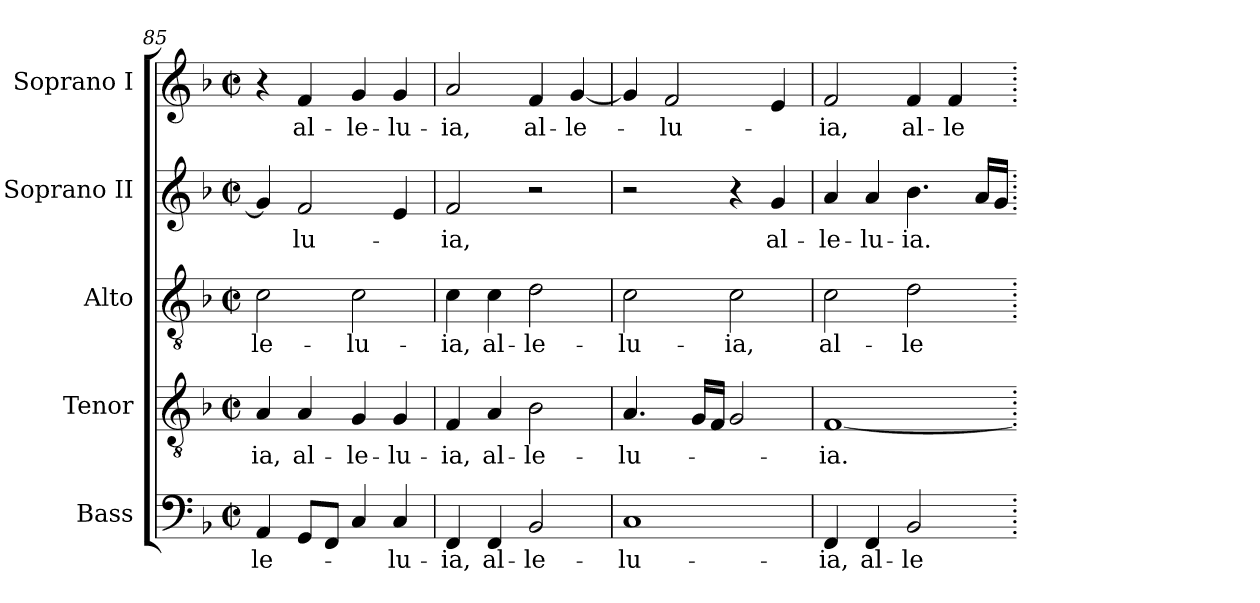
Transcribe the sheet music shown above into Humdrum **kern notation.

**kern	**text	**kern	**text	**kern	**text	**kern	**text	**kern	**text
*part5	*part5	*part4	*part4	*part3	*part3	*part2	*part2	*part1	*part1
*staff5	*staff5	*staff4	*staff4	*staff3	*staff3	*staff2	*staff2	*staff1	*staff1
*I"Bass	*	*I"Tenor	*	*I"Alto	*	*I"Soprano II	*	*I"Soprano I	*
*I'B	*	*I'T	*	*I'A	*	*I'S 2	*	*I'S 1	*
*clefF4	*	*clefGv2	*	*clefGv2	*	*clefG2	*	*clefG2	*
*ITrd7c12	*	*ITrd7c12	*	*	*	*	*	*	*
*k[b-]	*	*k[b-]	*	*k[b-]	*	*k[b-]	*	*k[b-]	*
*F:	*	*F:	*	*F:	*	*F:	*	*F:	*
*M2/2	*	*M2/2	*	*M2/2	*	*M2/2	*	*M2/2	*
*met(c|)	*	*met(c|)	*	*met(c|)	*	*met(c|)	*	*met(c|)	*
=85	=85	=85	=85	=85	=85	=85	=85	=85	=85
!	!LO:LY:b:color=#000000	!	!	!	!	!	!	!	!
!	!	!	!LO:LY:b:color=#000000	!	!	!	!	!	!
!	!	!	!	!	!LO:LY:b:color=#000000	!	!	!	!
4AAAi/	-le-	4AAi/	-ia,	2ci\	-le-	4gi/]	.	4r	.
!	!	!	!LO:LY:b:color=#000000	!	!	!	!	!	!
!	!	!	!	!	!	!	!LO:LY:b:color=#000000	!	!
!	!	!	!	!	!	!	!	!	!LO:LY:b:color=#000000
8GGGi/L	.	4AAi/	al-	.	.	2fi/	-lu-	4fi/	al-
8FFFi/J	.	.	.	.	.	.	.	.	.
!	!	!	!LO:LY:b:color=#000000	!	!	!	!	!	!
!	!	!	!	!	!LO:LY:b:color=#000000	!	!	!	!
!	!	!	!	!	!	!	!	!	!LO:LY:b:color=#000000
4CCi/	.	4GGi/	-le-	2ci\	-lu-	.	.	4gi/	-le-
!	!LO:LY:b:color=#000000	!	!	!	!	!	!	!	!
!	!	!	!LO:LY:b:color=#000000	!	!	!	!	!	!
!	!	!	!	!	!	!	!	!	!LO:LY:b:color=#000000
4CCi/	-lu-	4GGi/	-lu-	.	.	4ei/	.	4gi/	-lu-
!!LO:LB:g=z
=86	=86	=86	=86	=86	=86	=86	=86	=86	=86
!	!LO:LY:b:color=#000000	!	!	!	!	!	!	!	!
!	!	!	!LO:LY:b:color=#000000	!	!	!	!	!	!
!	!	!	!	!	!LO:LY:b:color=#000000	!	!	!	!
!	!	!	!	!	!	!	!LO:LY:b:color=#000000	!	!
!	!	!	!	!	!	!	!	!	!LO:LY:b:color=#000000
4FFFi/	-ia,	4FFi/	-ia,	4ci\	-ia,	2fi/	-ia,	2ai/	-ia,
!	!LO:LY:b:color=#000000	!	!	!	!	!	!	!	!
!	!	!	!LO:LY:b:color=#000000	!	!	!	!	!	!
!	!	!	!	!	!LO:LY:b:color=#000000	!	!	!	!
4FFFi/	al-	4AAi/	al-	4ci\	al-	.	.	.	.
!	!LO:LY:b:color=#000000	!	!	!	!	!	!	!	!
!	!	!	!LO:LY:b:color=#000000	!	!	!	!	!	!
!	!	!	!	!	!LO:LY:b:color=#000000	!	!	!	!
!	!	!	!	!	!	!	!	!	!LO:LY:b:color=#000000
2BBB-i/	-le-	2BB-i\	-le-	2di\	-le-	2r	.	4fi/	al-
!	!	!	!	!	!	!	!	!	!LO:LY:b:color=#000000
.	.	.	.	.	.	.	.	[<4gi/	-le-
=87	=87	=87	=87	=87	=87	=87	=87	=87	=87
!	!LO:LY:b:color=#000000	!	!	!	!	!	!	!	!
!	!	!	!LO:LY:b:color=#000000	!	!	!	!	!	!
!	!	!	!	!	!LO:LY:b:color=#000000	!	!	!	!
1CCi	-lu-	4.AAi/	-lu-	2ci\	-lu-	2r	.	4gi/]	.
!	!	!	!	!	!	!	!	!	!LO:LY:b:color=#000000
.	.	.	.	.	.	.	.	2fi/	-lu-
.	.	16GGi/LL	.	.	.	.	.	.	.
.	.	16FFi/JJ	.	.	.	.	.	.	.
!	!	!	!	!	!LO:LY:b:color=#000000	!	!	!	!
.	.	2GGi/	.	2ci\	-ia,	4r	.	.	.
!	!	!	!	!	!	!	!LO:LY:b:color=#000000	!	!
.	.	.	.	.	.	4gi/	al-	4ei/	.
=88	=88	=88	=88	=88	=88	=88	=88	=88	=88
!	!LO:LY:b:color=#000000	!	!	!	!	!	!	!	!
!	!	!	!LO:LY:b:color=#000000	!	!	!	!	!	!
!	!	!	!	!	!LO:LY:b:color=#000000	!	!	!	!
!	!	!	!	!	!	!	!LO:LY:b:color=#000000	!	!
!	!	!	!	!	!	!	!	!	!LO:LY:b:color=#000000
4FFFi/	-ia,	[<1FFi	-ia.	2ci\	al-	4ai/	-le-	2fi/	-ia,
!	!LO:LY:b:color=#000000	!	!	!	!	!	!	!	!
!	!	!	!	!	!	!	!LO:LY:b:color=#000000	!	!
4FFFi/	al-	.	.	.	.	4ai/	-lu-	.	.
!	!LO:LY:b:color=#000000	!	!	!	!	!	!	!	!
!	!	!	!	!	!LO:LY:b:color=#000000	!	!	!	!
!	!	!	!	!	!	!	!LO:LY:b:color=#000000	!	!
!	!	!	!	!	!	!	!	!	!LO:LY:b:color=#000000
2BBB-i/	-le-	.	.	2di\	-le-	4.b-i\	-ia.	4fi/	al-
!	!	!	!	!	!	!	!	!	!LO:LY:b:color=#000000
.	.	.	.	.	.	.	.	4fi/	-le-
.	.	.	.	.	.	16ai/LL	.	.	.
.	.	.	.	.	.	16gi/JJ	.	.	.
=.	=.	=.	=.	=.	=.	=.	=.	=.	=.
*-	*-	*-	*-	*-	*-	*-	*-	*-	*-
